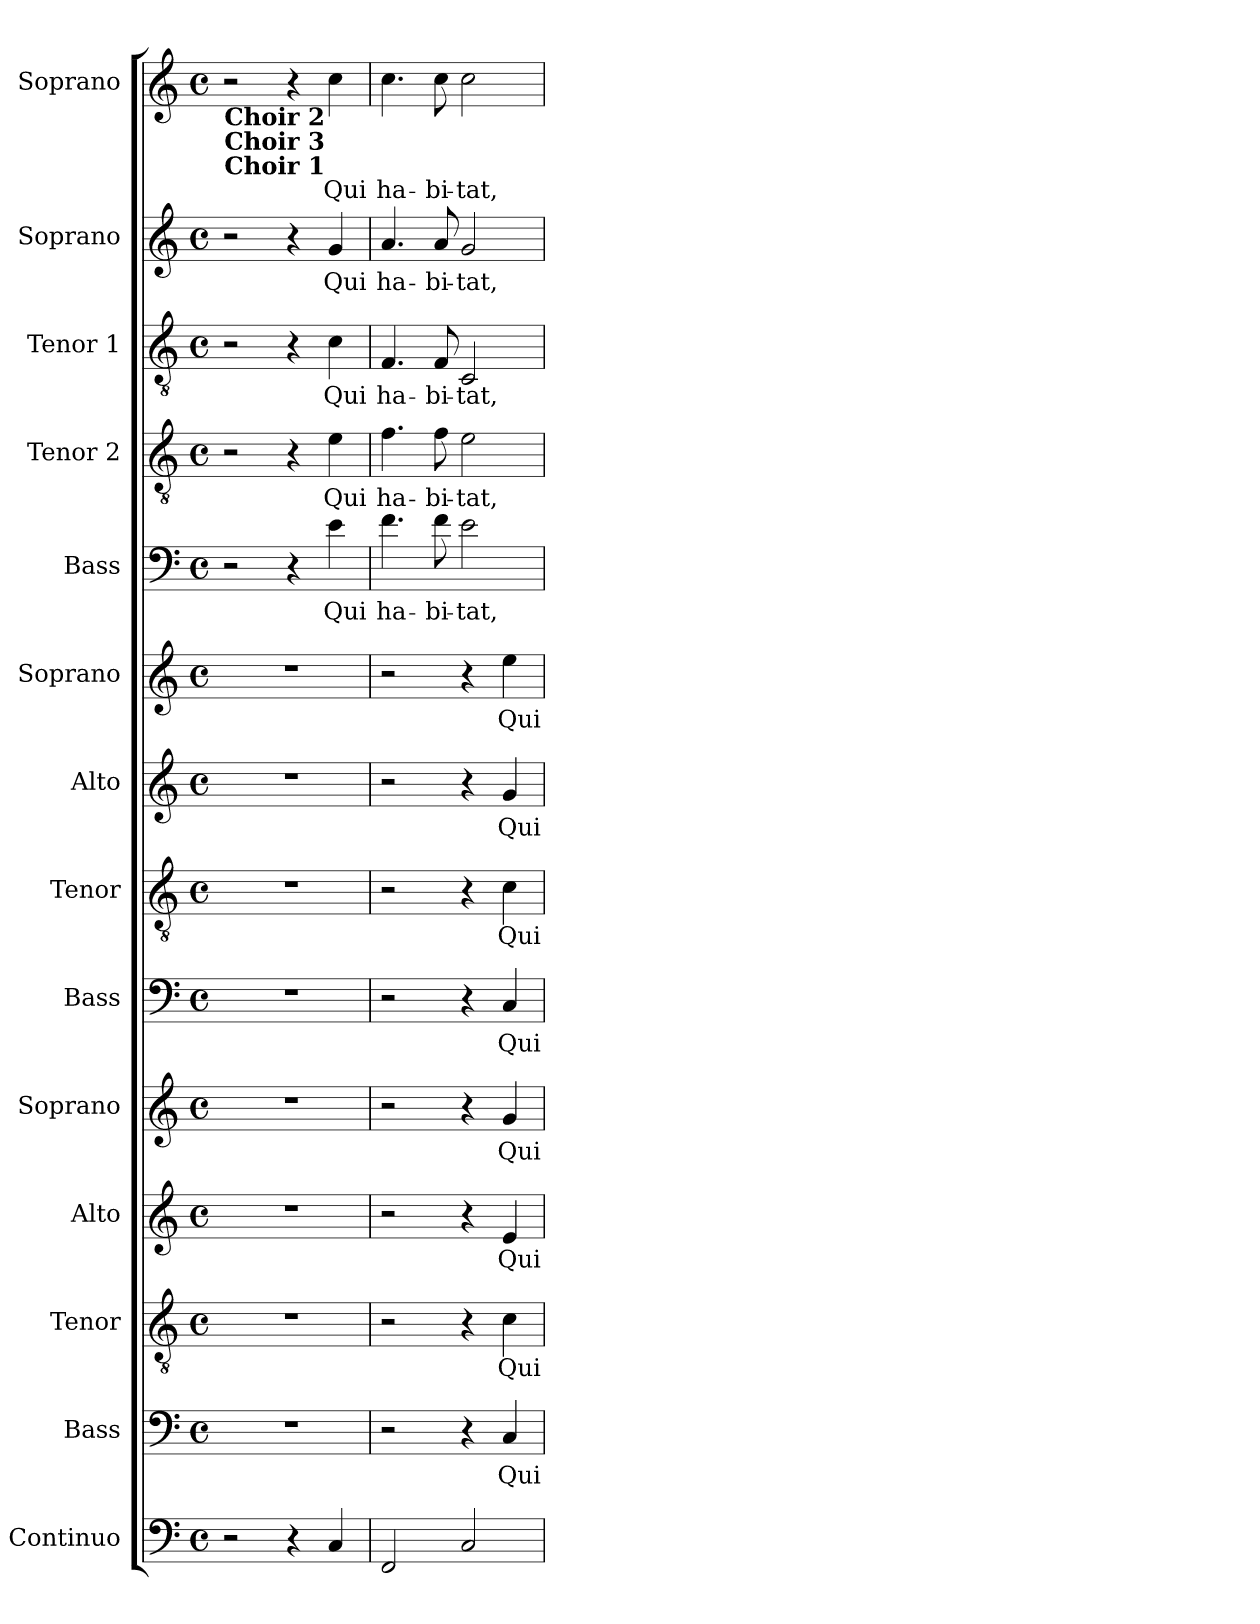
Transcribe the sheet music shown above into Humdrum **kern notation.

**kern	**kern	**text	**kern	**text	**kern	**text	**kern	**text	**kern	**text	**kern	**text	**kern	**text	**kern	**text	**kern	**text	**kern	**text	**kern	**text	**kern	**text	**kern	**text
*part14	*part13	*part13	*part12	*part12	*part11	*part11	*part10	*part10	*part9	*part9	*part8	*part8	*part7	*part7	*part6	*part6	*part5	*part5	*part4	*part4	*part3	*part3	*part2	*part2	*part1	*part1
*staff14	*staff13	*staff13	*staff12	*staff12	*staff11	*staff11	*staff10	*staff10	*staff9	*staff9	*staff8	*staff8	*staff7	*staff7	*staff6	*staff6	*staff5	*staff5	*staff4	*staff4	*staff3	*staff3	*staff2	*staff2	*staff1	*staff1
*I"Continuo	*I"Bass	*	*I"Tenor	*	*I"Alto	*	*I"Soprano	*	*I"Bass	*	*I"Tenor	*	*I"Alto	*	*I"Soprano	*	*I"Bass	*	*I"Tenor 2	*	*I"Tenor 1	*	*I"Soprano	*	*I"Soprano	*
*I'Cont.	*I'B.	*	*I'T.	*	*I'A.	*	*I'S.	*	*I'B.	*	*I'T.	*	*I'A.	*	*I'S.	*	*I'B.	*	*I'T2.	*	*I'T1.	*	*I'S.	*	*I'S.	*
!!LO:PB:g=z
*clefF4	*clefF4	*	*clefGv2	*	*clefG2	*	*clefG2	*	*clefF4	*	*clefGv2	*	*clefG2	*	*clefG2	*	*clefF4	*	*clefGv2	*	*clefGv2	*	*clefG2	*	*clefG2	*
*	*	*	*ITrd7c12	*	*	*	*	*	*	*	*ITrd7c12	*	*	*	*	*	*	*	*ITrd7c12	*	*ITrd7c12	*	*	*	*	*
*k[]	*k[]	*	*k[]	*	*k[]	*	*k[]	*	*k[]	*	*k[]	*	*k[]	*	*k[]	*	*k[]	*	*k[]	*	*k[]	*	*k[]	*	*k[]	*
*C:	*C:	*	*C:	*	*C:	*	*C:	*	*C:	*	*C:	*	*C:	*	*C:	*	*C:	*	*C:	*	*C:	*	*C:	*	*C:	*
*M4/4	*M4/4	*	*M4/4	*	*M4/4	*	*M4/4	*	*M4/4	*	*M4/4	*	*M4/4	*	*M4/4	*	*M4/4	*	*M4/4	*	*M4/4	*	*M4/4	*	*M4/4	*
*met(c)	*met(c)	*	*met(c)	*	*met(c)	*	*met(c)	*	*met(c)	*	*met(c)	*	*met(c)	*	*met(c)	*	*met(c)	*	*met(c)	*	*met(c)	*	*met(c)	*	*met(c)	*
=1	=1	=1	=1	=1	=1	=1	=1	=1	=1	=1	=1	=1	=1	=1	=1	=1	=1	=1	=1	=1	=1	=1	=1	=1	=1	=1
!	!	!	!	!	!	!	!	!	!	!	!	!	!	!	!	!	!	!	!	!	!	!	!	!	!LO:TX:b:B:t=Choir 2	!
!	!	!	!	!	!	!	!	!	!	!	!	!	!	!	!	!	!	!	!	!	!	!	!	!	!LO:TX:b:B:t=Choir 3	!
!	!	!	!	!	!	!	!	!	!	!	!	!	!	!	!	!	!	!	!	!	!	!	!	!	!LO:TX:b:B:t=Choir 1	!
2r	1r	.	1r	.	1r	.	1r	.	1r	.	1r	.	1r	.	1r	.	2r	.	2r	.	2r	.	2r	.	2r	.
4r	.	.	.	.	.	.	.	.	.	.	.	.	.	.	.	.	4r	.	4r	.	4r	.	4r	.	4r	.
!	!	!	!	!	!	!	!	!	!	!	!	!	!	!	!	!	!	!LO:LY:b:color=#000000	!	!	!	!	!	!	!	!
!	!	!	!	!	!	!	!	!	!	!	!	!	!	!	!	!	!	!	!	!LO:LY:b:color=#000000	!	!	!	!	!	!
!	!	!	!	!	!	!	!	!	!	!	!	!	!	!	!	!	!	!	!	!	!	!LO:LY:b:color=#000000	!	!	!	!
!	!	!	!	!	!	!	!	!	!	!	!	!	!	!	!	!	!	!	!	!	!	!	!	!LO:LY:b:color=#000000	!	!
!	!	!	!	!	!	!	!	!	!	!	!	!	!	!	!	!	!	!	!	!	!	!	!	!	!	!LO:LY:b:color=#000000
4Ci/	.	.	.	.	.	.	.	.	.	.	.	.	.	.	.	.	4ei\	Qui	4Ei\	Qui	4Ci\	Qui	4gi/	Qui	4cci\	Qui
=2	=2	=2	=2	=2	=2	=2	=2	=2	=2	=2	=2	=2	=2	=2	=2	=2	=2	=2	=2	=2	=2	=2	=2	=2	=2	=2
!	!	!	!	!	!	!	!	!	!	!	!	!	!	!	!	!	!	!LO:LY:b:color=#000000	!	!	!	!	!	!	!	!
!	!	!	!	!	!	!	!	!	!	!	!	!	!	!	!	!	!	!	!	!LO:LY:b:color=#000000	!	!	!	!	!	!
!	!	!	!	!	!	!	!	!	!	!	!	!	!	!	!	!	!	!	!	!	!	!LO:LY:b:color=#000000	!	!	!	!
!	!	!	!	!	!	!	!	!	!	!	!	!	!	!	!	!	!	!	!	!	!	!	!	!LO:LY:b:color=#000000	!	!
!	!	!	!	!	!	!	!	!	!	!	!	!	!	!	!	!	!	!	!	!	!	!	!	!	!	!LO:LY:b:color=#000000
2FFi/	2r	.	2r	.	2r	.	2r	.	2r	.	2r	.	2r	.	2r	.	4.fi\	ha-	4.Fi\	ha-	4.FFi/	ha-	4.ai/	ha-	4.cci\	ha-
!	!	!	!	!	!	!	!	!	!	!	!	!	!	!	!	!	!	!LO:LY:b:color=#000000	!	!	!	!	!	!	!	!
!	!	!	!	!	!	!	!	!	!	!	!	!	!	!	!	!	!	!	!	!LO:LY:b:color=#000000	!	!	!	!	!	!
!	!	!	!	!	!	!	!	!	!	!	!	!	!	!	!	!	!	!	!	!	!	!LO:LY:b:color=#000000	!	!	!	!
!	!	!	!	!	!	!	!	!	!	!	!	!	!	!	!	!	!	!	!	!	!	!	!	!LO:LY:b:color=#000000	!	!
!	!	!	!	!	!	!	!	!	!	!	!	!	!	!	!	!	!	!	!	!	!	!	!	!	!	!LO:LY:b:color=#000000
.	.	.	.	.	.	.	.	.	.	.	.	.	.	.	.	.	8fi\	-bi-	8Fi\	-bi-	8FFi/	-bi-	8ai/	-bi-	8cci\	-bi-
!	!	!	!	!	!	!	!	!	!	!	!	!	!	!	!	!	!	!LO:LY:b:color=#000000	!	!	!	!	!	!	!	!
!	!	!	!	!	!	!	!	!	!	!	!	!	!	!	!	!	!	!	!	!LO:LY:b:color=#000000	!	!	!	!	!	!
!	!	!	!	!	!	!	!	!	!	!	!	!	!	!	!	!	!	!	!	!	!	!LO:LY:b:color=#000000	!	!	!	!
!	!	!	!	!	!	!	!	!	!	!	!	!	!	!	!	!	!	!	!	!	!	!	!	!LO:LY:b:color=#000000	!	!
!	!	!	!	!	!	!	!	!	!	!	!	!	!	!	!	!	!	!	!	!	!	!	!	!	!	!LO:LY:b:color=#000000
2Ci/	4r	.	4r	.	4r	.	4r	.	4r	.	4r	.	4r	.	4r	.	2ei\	-tat,	2Ei\	-tat,	2CCi/	-tat,	2gi/	-tat,	2cci\	-tat,
!	!	!LO:LY:b:color=#000000	!	!	!	!	!	!	!	!	!	!	!	!	!	!	!	!	!	!	!	!	!	!	!	!
!	!	!	!	!LO:LY:b:color=#000000	!	!	!	!	!	!	!	!	!	!	!	!	!	!	!	!	!	!	!	!	!	!
!	!	!	!	!	!	!LO:LY:b:color=#000000	!	!	!	!	!	!	!	!	!	!	!	!	!	!	!	!	!	!	!	!
!	!	!	!	!	!	!	!	!LO:LY:b:color=#000000	!	!	!	!	!	!	!	!	!	!	!	!	!	!	!	!	!	!
!	!	!	!	!	!	!	!	!	!	!LO:LY:b:color=#000000	!	!	!	!	!	!	!	!	!	!	!	!	!	!	!	!
!	!	!	!	!	!	!	!	!	!	!	!	!LO:LY:b:color=#000000	!	!	!	!	!	!	!	!	!	!	!	!	!	!
!	!	!	!	!	!	!	!	!	!	!	!	!	!	!LO:LY:b:color=#000000	!	!	!	!	!	!	!	!	!	!	!	!
!	!	!	!	!	!	!	!	!	!	!	!	!	!	!	!	!LO:LY:b:color=#000000	!	!	!	!	!	!	!	!	!	!
.	4Ci/	Qui	4Ci\	Qui	4ei/	Qui	4gi/	Qui	4Ci/	Qui	4Ci\	Qui	4gi/	Qui	4eei\	Qui	.	.	.	.	.	.	.	.	.	.
=	=	=	=	=	=	=	=	=	=	=	=	=	=	=	=	=	=	=	=	=	=	=	=	=	=	=
*-	*-	*-	*-	*-	*-	*-	*-	*-	*-	*-	*-	*-	*-	*-	*-	*-	*-	*-	*-	*-	*-	*-	*-	*-	*-	*-
